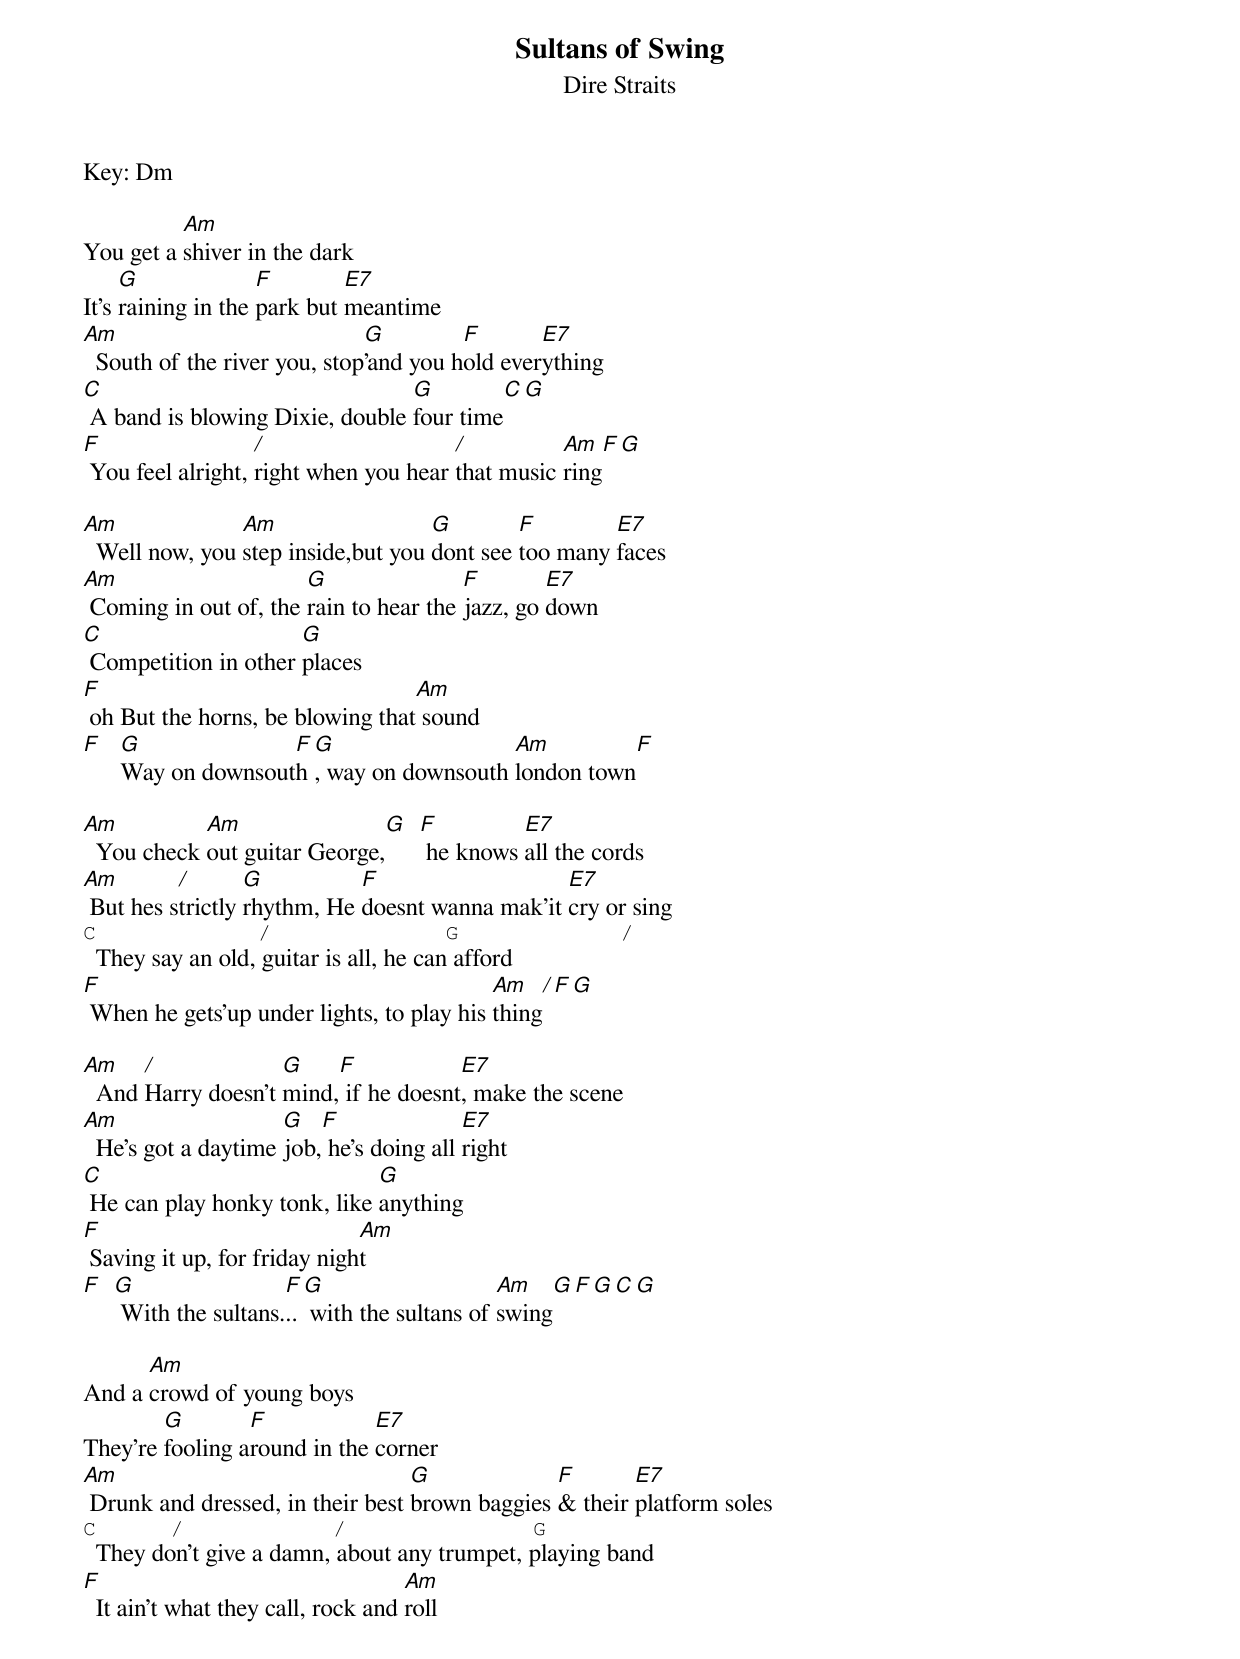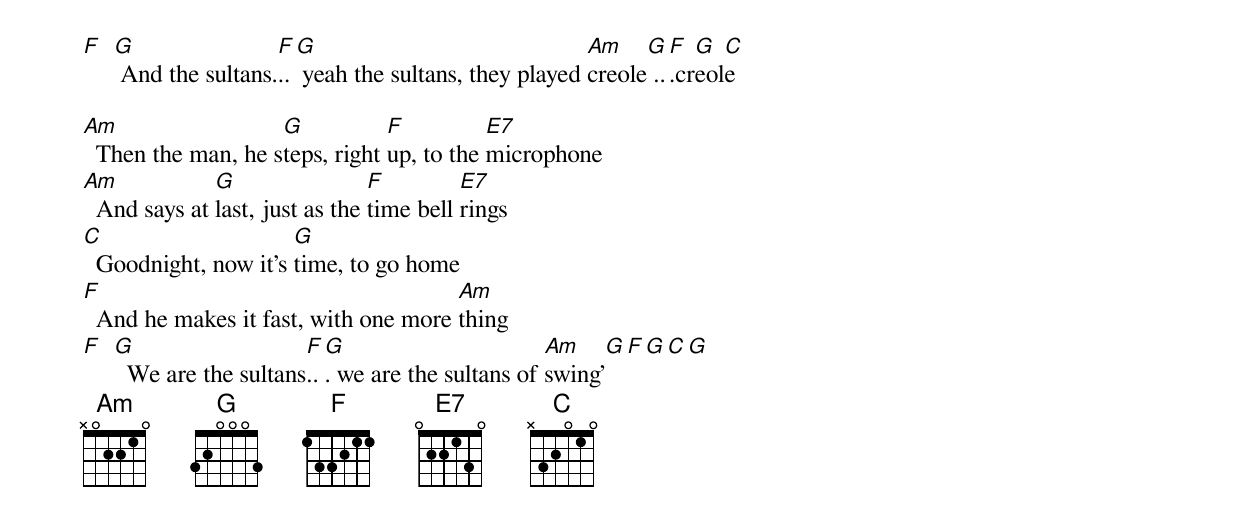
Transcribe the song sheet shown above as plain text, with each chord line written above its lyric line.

Sultans of Swing
Dire Straits
Key: Dm

          Am
You get a shiver in the dark
     G              F        E7
It's raining in the park but meantime
Am                            G         F       E7
  South of the river you, stop’and you hold everything
C                                G         C G
 A band is blowing Dixie, double four time
F                  /                   /          Am    F  G
 You feel alright, right when you hear that music ring

Am              Am                  G        F        E7
  Well now, you step inside,but you dont see too many faces
Am                     G                F        E7
 Coming in out of, the rain to hear the jazz, go down
C                     G
 Competition in other places
F                                 Am
 oh But the horns, be blowing that sound
F  G              F G                  Am         F
   Way on downsouth , way on downsouth london town

Am          Am                G F         E7
  You check out guitar George,   he knows all the cords
Am        /       G          F                   E7
 But hes strictly rhythm, He doesnt wanna mak’it cry or sing
C             /              G             /
  They say an old, guitar is all, he can afford
F                                          Am    /  F G
 When he gets’up under lights, to play his thing

Am    /             G    F            E7
  And Harry doesn't mind, if he doesnt, make the scene
Am                   G   F               E7
  He's got a daytime job, he's doing all right
C                             G
 He can play honky tonk, like anything
F                             Am
 Saving it up, for friday night
F G                 F G                    Am    G  F  G  C  G
   With the sultans... with the sultans of swing

      Am
And a crowd of young boys
        G        F            E7
They're fooling around in the corner
Am                                G             F       E7
 Drunk and dressed, in their best brown baggies & their platform soles
C      /            /               G
  They don't give a damn, about any trumpet, playing band
F                                   Am
  It ain't what they call, rock and roll

F G                F G                              Am    G  F  G  C
   And the sultans... yeah the sultans, they played creole ...creole

Am                  G           F          E7
  Then the man, he steps, right up, to the microphone
Am            G                 F         E7
  And says at last, just as the time bell rings
C                     G
  Goodnight, now it's time, to go home
F                                     Am
  And he makes it fast, with one more thing
F G                   F G                       Am    G  F  G  C  G
    We are the sultans... we are the sultans of swing'
